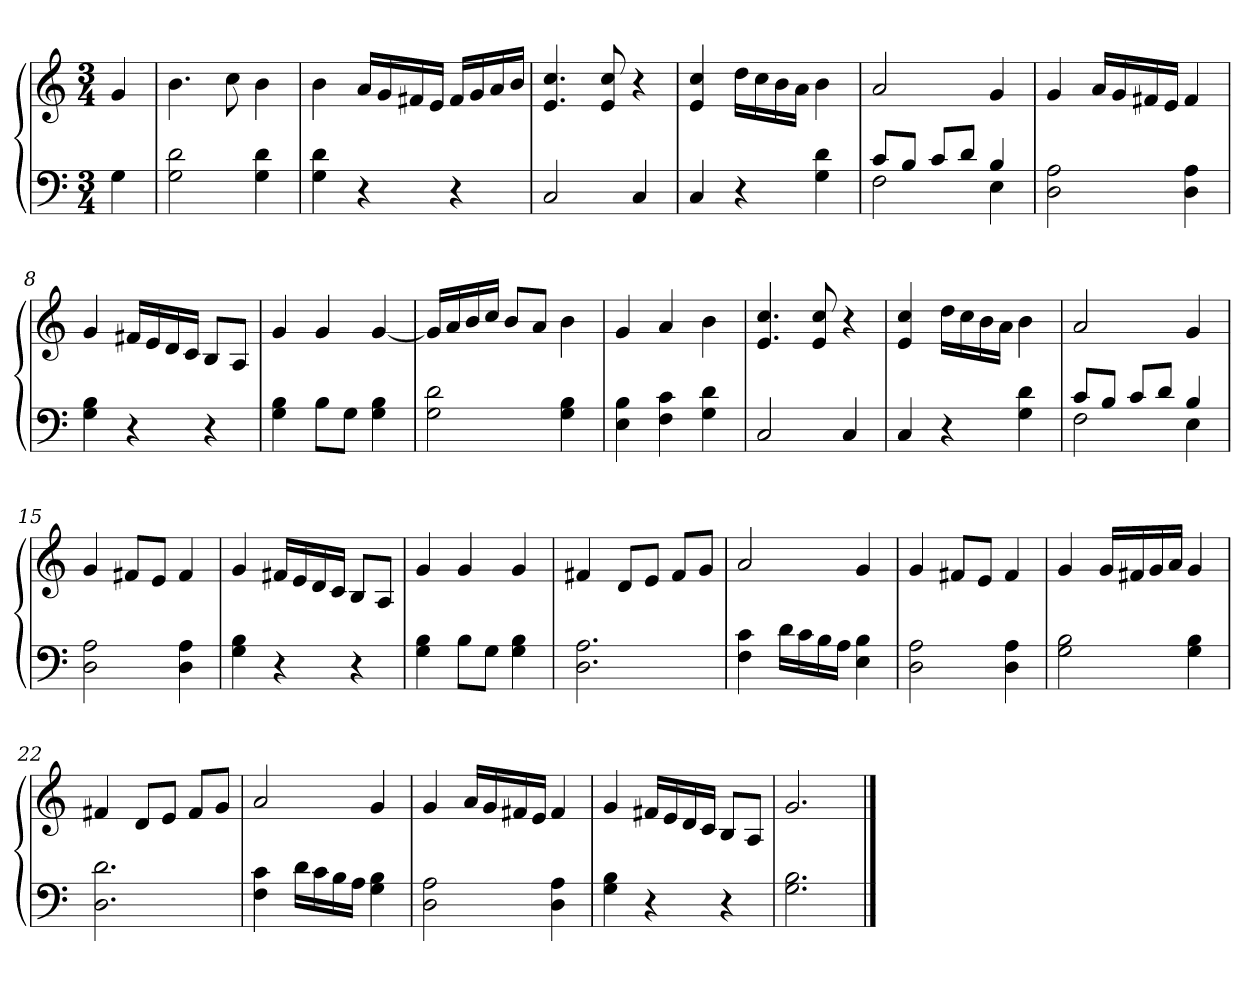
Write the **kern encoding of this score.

**kern	**kern
*part1	*part1
*staff2	*staff1
*clefF4	*clefG2
*k[]	*k[]
*M3/4	*M3/4
=1	=1
4G\	4g/
=2	=2
2G\ 2d\	4.b\
.	8cc\
4G\ 4d\	4b\
=3	=3
4G\ 4d\	4b\
4r	16a/LL
.	16g/
.	16f#X/
.	16e/JJ
4r	16f#/LL
.	16g/
.	16a/
.	16b/JJ
=4	=4
2C/	4.e/ 4.cc/
.	8e/ 8cc/
4C/	4r
=5	=5
4C/	4e/ 4cc/
4r	16dd\LL
.	16cc\
.	16b\
.	16a\JJ
4G\ 4d\	4b\
!!LO:LB:g=z
=6	=6
*^	*
8c/L	2F\	2a/
8B/J	.	.
8c/L	.	.
8d/J	.	.
4B/	4E\	4g/
*v	*v	*
=7	=7
2D\ 2A\	4g/
.	16a/LL
.	16g/
.	16f#X/
.	16e/JJ
4D\ 4A\	4f#/
=8	=8
4G\ 4B\	4g/
4r	16f#X/LL
.	16e/
.	16d/
.	16c/JJ
4r	8B/L
.	8A/J
=9	=9
4G\ 4B\	4g/
8B\L	4g/
8G\J	.
4G\ 4B\	[4g/
=10	=10
2G\ 2d\	16g/LL]
.	16a/
.	16b/
.	16cc/JJ
.	8b/L
.	8a/J
4G\ 4B\	4b\
!!LO:LB:g=z
=11	=11
4E\ 4B\	4g/
4F\ 4c\	4a/
4G\ 4d\	4b\
=12	=12
2C/	4.e/ 4.cc/
.	8e/ 8cc/
4C/	4r
=13	=13
4C/	4e/ 4cc/
4r	16dd\LL
.	16cc\
.	16b\
.	16a\JJ
4G\ 4d\	4b\
=14	=14
*^	*
8c/L	2F\	2a/
8B/J	.	.
8c/L	.	.
8d/J	.	.
4B/	4E\	4g/
*v	*v	*
=15	=15
2D\ 2A\	4g/
.	8f#X/L
.	8e/J
4D\ 4A\	4f#/
!!LO:LB:g=z
=16	=16
4G\ 4B\	4g/
4r	16f#X/LL
.	16e/
.	16d/
.	16c/JJ
4r	8B/L
.	8A/J
=17	=17
4G\ 4B\	4g/
8B\L	4g/
8G\J	.
4G\ 4B\	4g/
=18	=18
2.D\ 2.A\	4f#X/
.	8d/L
.	8e/J
.	8f#/L
.	8g/J
=19	=19
4F\ 4c\	2a/
16d\LL	.
16c\	.
16B\	.
16A\JJ	.
4E\ 4B\	4g/
!!LO:LB:g=z
=20	=20
2D\ 2A\	4g/
.	8f#X/L
.	8e/J
4D\ 4A\	4f#/
=21	=21
2G\ 2B\	4g/
.	16g/LL
.	16f#X/
.	16g/
.	16a/JJ
4G\ 4B\	4g/
=22	=22
2.D\ 2.d\	4f#X/
.	8d/L
.	8e/J
.	8f#/L
.	8g/J
=23	=23
4F\ 4c\	2a/
16d\LL	.
16c\	.
16B\	.
16A\JJ	.
4G\ 4B\	4g/
=24	=24
2D\ 2A\	4g/
.	16a/LL
.	16g/
.	16f#X/
.	16e/JJ
4D\ 4A\	4f#/
!!LO:LB:g=z
=25	=25
4G\ 4B\	4g/
4r	16f#X/LL
.	16e/
.	16d/
.	16c/JJ
4r	8B/L
.	8A/J
=26	=26
2.G\ 2.B\	2.g/
==	==
*-	*-
